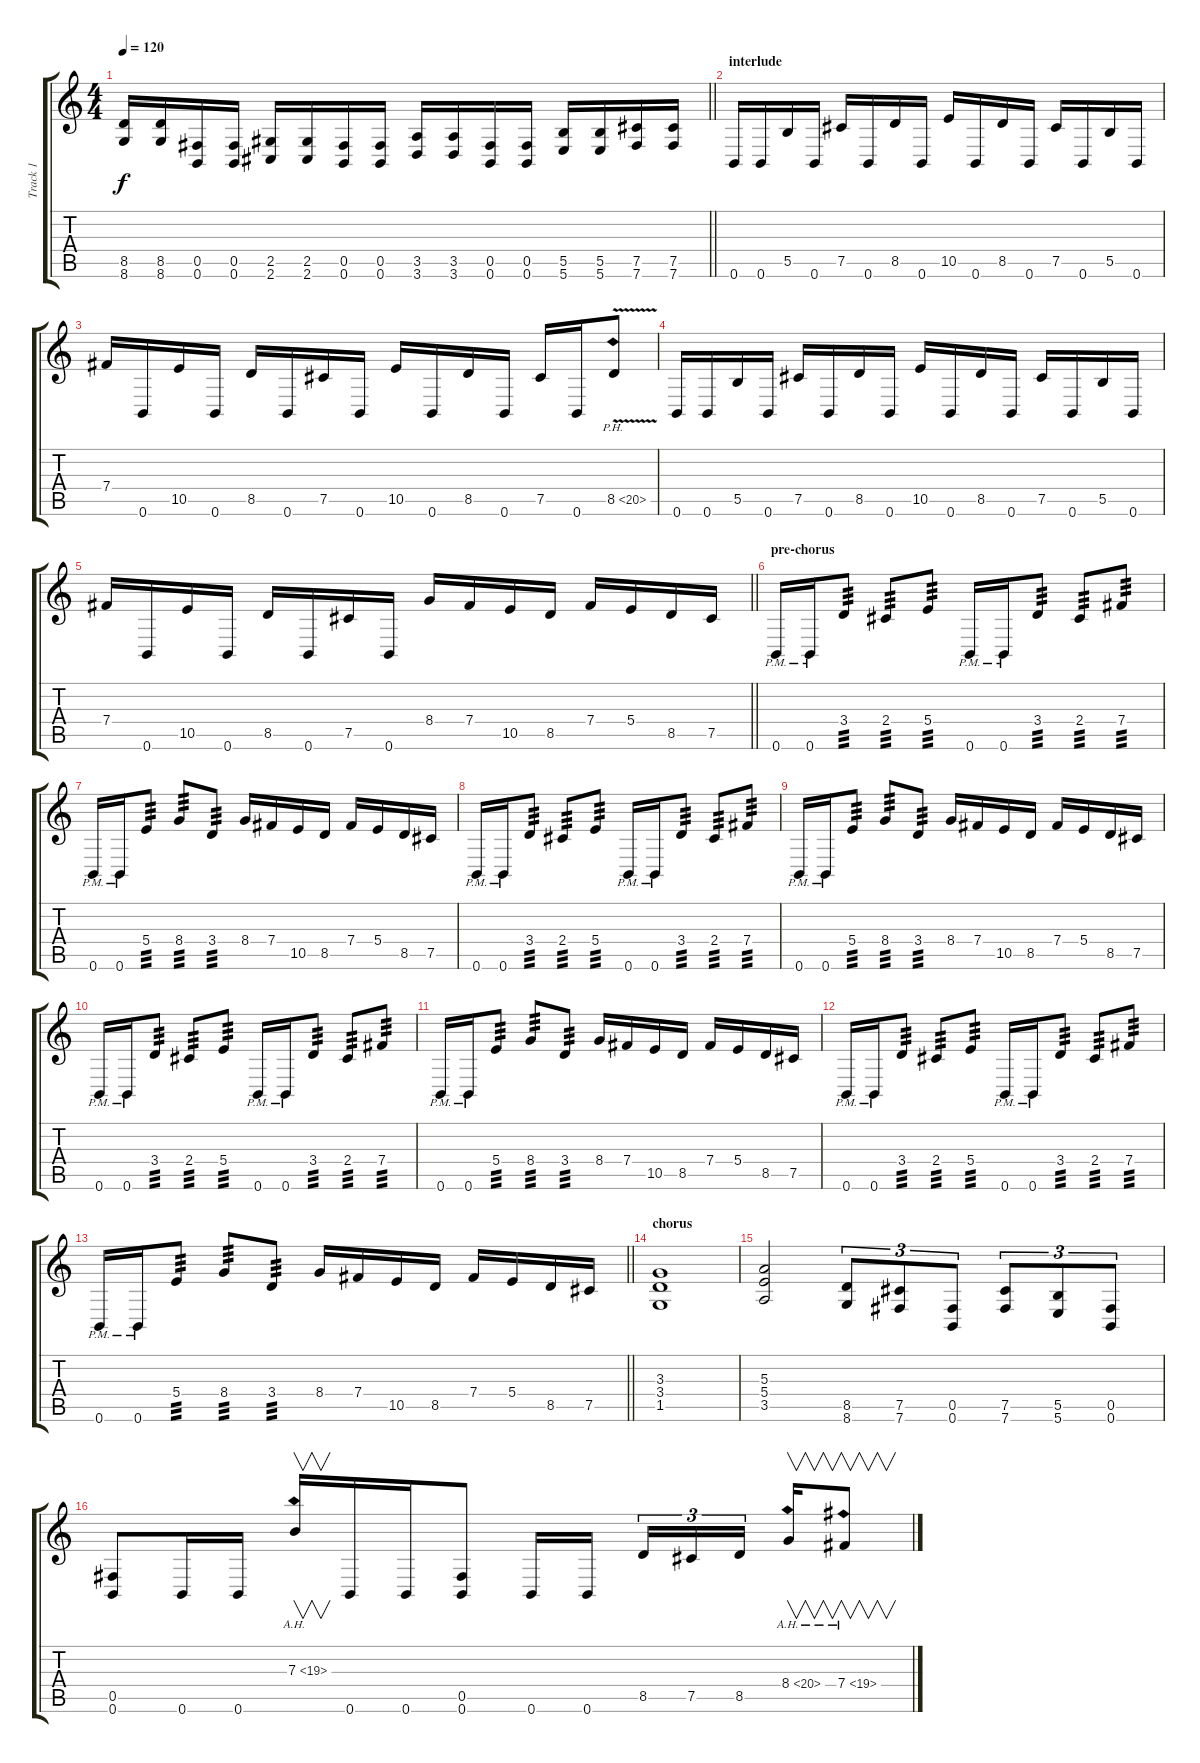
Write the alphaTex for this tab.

\track ("Track 1" "Track 1") {instrument distortionguitar}
\staff {score tabs}
\tuning (Db4 Ab3 E3 B2 Gb2 B1) {hide}
\ts (4 4)
\tempo 120
\clef g2
\barLineRight lightlight
\ks c
(8.5 8.6).16{dy f} (8.5 8.6).16 (0.5 0.6).16 (0.5 0.6).16 (2.5 2.6).16 (2.5 2.6).16 (0.5 0.6).16 (0.5 0.6).16 (3.5 3.6).16 (3.5 3.6).16 (0.5 0.6).16 (0.5 0.6).16 (5.5 5.6).16 (5.5 5.6).16 (7.5 7.6).16 (7.5 7.6).16 |
\section ("" "interlude")
0.6.16 0.6.16 5.5.16 0.6.16 7.5.16 0.6.16 8.5.16 0.6.16 10.5.16 0.6.16 8.5.16 0.6.16 7.5.16 0.6.16 5.5.16 0.6.16 |
7.4.16 0.6.16 10.5.16 0.6.16 8.5.16 0.6.16 7.5.16 0.6.16 10.5.16 0.6.16 8.5.16 0.6.16 7.5.16 0.6.16 8.5{ph 12 v}.8 |
0.6.16 0.6.16 5.5.16 0.6.16 7.5.16 0.6.16 8.5.16 0.6.16 10.5.16 0.6.16 8.5.16 0.6.16 7.5.16 0.6.16 5.5.16 0.6.16 |
\barLineRight lightlight
7.4.16 0.6.16 10.5.16 0.6.16 8.5.16 0.6.16 7.5.16 0.6.16 8.4.16 7.4.16 10.5.16 8.5.16 7.4.16 5.4.16 8.5.16 7.5.16 |
\section ("" "pre-chorus")
0.6{pm}.16 0.6{pm}.16 3.4.8{tp 3} 2.4.8{tp 3} 5.4.8{tp 3} 0.6{pm}.16 0.6{pm}.16 3.4.8{tp 3} 2.4.8{tp 3} 7.4.8{tp 3} |
0.6{pm}.16 0.6{pm}.16 5.4.8{tp 3} 8.4.8{tp 3} 3.4.8{tp 3} 8.4.16 7.4.16 10.5.16 8.5.16 7.4.16 5.4.16 8.5.16 7.5.16 |
0.6{pm}.16 0.6{pm}.16 3.4.8{tp 3} 2.4.8{tp 3} 5.4.8{tp 3} 0.6{pm}.16 0.6{pm}.16 3.4.8{tp 3} 2.4.8{tp 3} 7.4.8{tp 3} |
0.6{pm}.16 0.6{pm}.16 5.4.8{tp 3} 8.4.8{tp 3} 3.4.8{tp 3} 8.4.16 7.4.16 10.5.16 8.5.16 7.4.16 5.4.16 8.5.16 7.5.16 |
0.6{pm}.16 0.6{pm}.16 3.4.8{tp 3} 2.4.8{tp 3} 5.4.8{tp 3} 0.6{pm}.16 0.6{pm}.16 3.4.8{tp 3} 2.4.8{tp 3} 7.4.8{tp 3} |
0.6{pm}.16 0.6{pm}.16 5.4.8{tp 3} 8.4.8{tp 3} 3.4.8{tp 3} 8.4.16 7.4.16 10.5.16 8.5.16 7.4.16 5.4.16 8.5.16 7.5.16 |
0.6{pm}.16 0.6{pm}.16 3.4.8{tp 3} 2.4.8{tp 3} 5.4.8{tp 3} 0.6{pm}.16 0.6{pm}.16 3.4.8{tp 3} 2.4.8{tp 3} 7.4.8{tp 3} |
\barLineRight lightlight
0.6{pm}.16 0.6{pm}.16 5.4.8{tp 3} 8.4.8{tp 3} 3.4.8{tp 3} 8.4.16 7.4.16 10.5.16 8.5.16 7.4.16 5.4.16 8.5.16 7.5.16 |
\section ("" "chorus")
(3.3 3.4 1.5).1 |
(5.3 5.4 3.5).2 (8.5 8.6).8{tu (3 2)} (7.5 7.6).8{tu (3 2)} (0.5 0.6).8{tu (3 2)} (7.5 7.6).8{tu (3 2)} (5.5 5.6).8{tu (3 2)} (0.5 0.6).8{tu (3 2)} |
(0.5 0.6).8 0.6.16 0.6.16 7.3{ah 12}.16{v} 0.6.16 0.6.16 (0.5 0.6).8 0.6.16 0.6.16{beam splitsecondary} 8.5.16{tu (3 2)} 7.5.16{tu (3 2)} 8.5.16{tu (3 2) beam splitsecondary} 8.4{ah 12}.16{v} 7.4{ah 12}.8{v}
